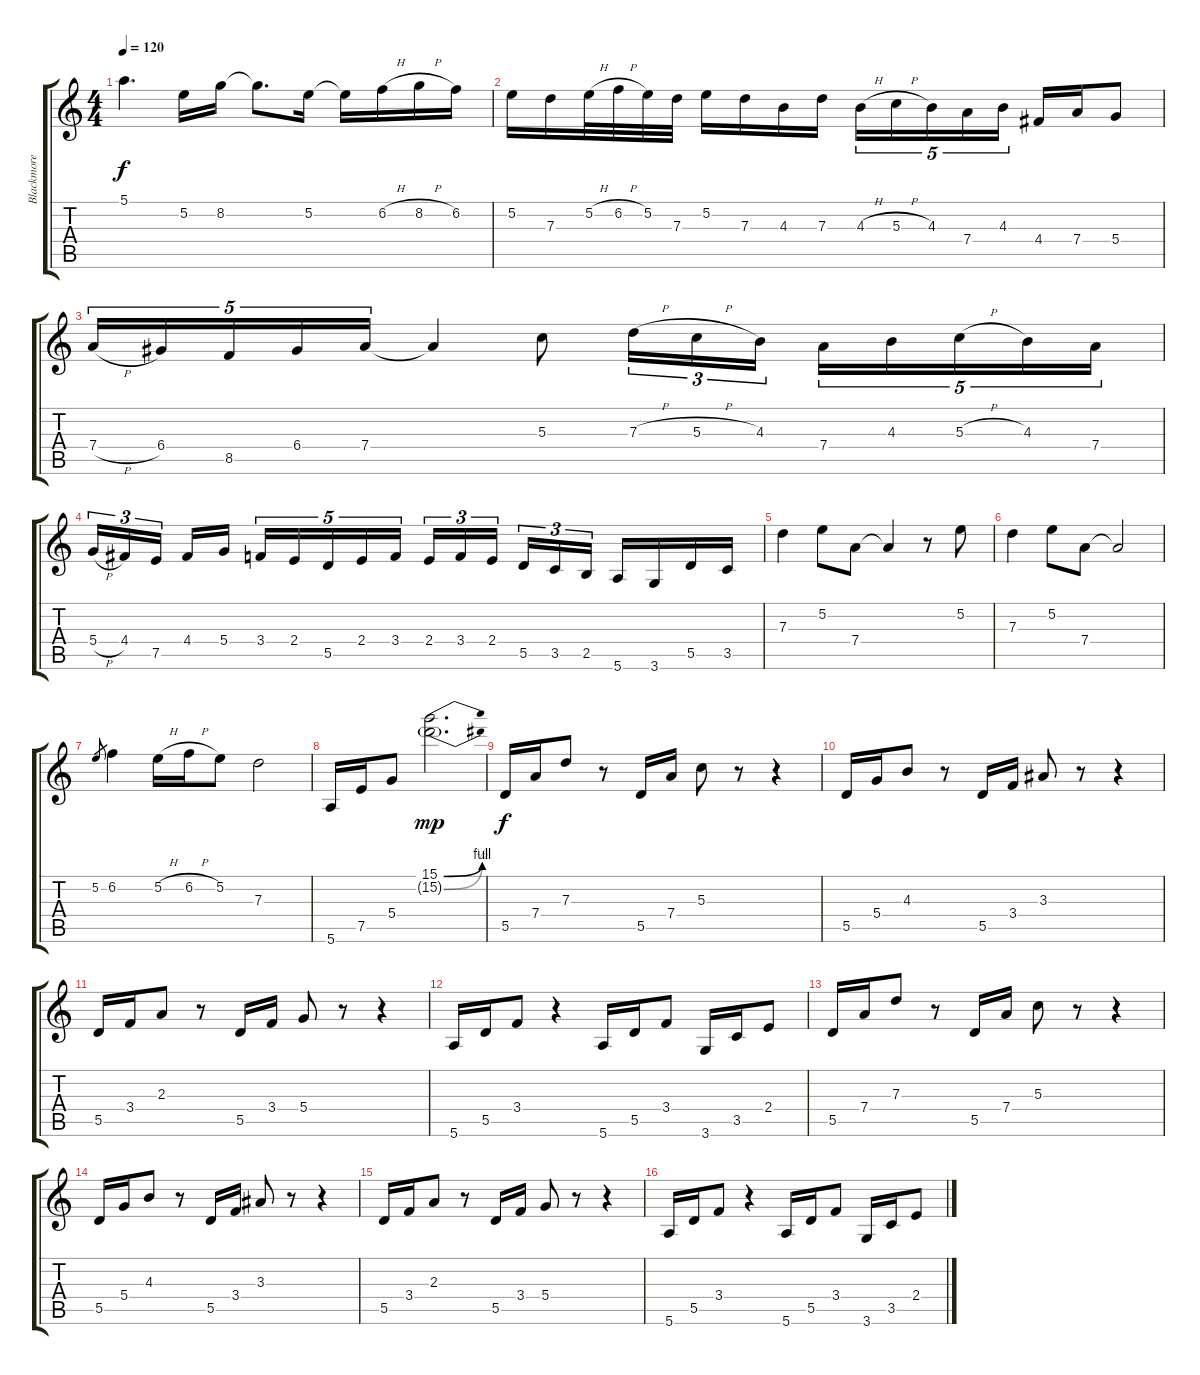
\track ("Blackmore" "Blackmore") {instrument overdrivenguitar}
\staff {score tabs}
\tuning (E4 B3 G3 D3 A2 E2) {hide}
\ts (4 4)
\tempo 120
\clef g2
\ks c
5.1.4{d dy f} 5.2.16 8.2.16 8.2{t}.8{d} 5.2.16 5.2{t}.16 6.2{h}.16 8.2{h}.16 6.2.16 |
5.2.16 7.3.16 5.2{h}.32 6.2{h}.32 5.2.32 7.3.32 5.2.16 7.3.16 4.3.16 7.3.16 4.3{h}.16{tu (5 4)} 5.3{h}.16{tu (5 4)} 4.3.16{tu (5 4)} 7.4.16{tu (5 4)} 4.3.16{tu (5 4)} 4.4.16 7.4.16 5.4.8 |
7.4{h}.16{tu (5 4)} 6.4.16{tu (5 4)} 8.5.16{tu (5 4)} 6.4.16{tu (5 4)} 7.4.16{tu (5 4)} 7.4{t}.4 5.3.8 7.3{h}.16{tu (3 2)} 5.3{h}.16{tu (3 2)} 4.3.16{tu (3 2)} 7.4.16{tu (5 4)} 4.3.16{tu (5 4)} 5.3{h}.16{tu (5 4)} 4.3.16{tu (5 4)} 7.4.16{tu (5 4)} |
5.4{h}.16{tu (3 2)} 4.4.16{tu (3 2)} 7.5.16{tu (3 2) beam splitsecondary} 4.4.16 5.4.16 3.4.16{tu (5 4)} 2.4.16{tu (5 4)} 5.5.16{tu (5 4)} 2.4.16{tu (5 4)} 3.4.16{tu (5 4)} 2.4.16{tu (3 2)} 3.4.16{tu (3 2)} 2.4.16{tu (3 2) beam splitsecondary} 5.5.16{tu (3 2)} 3.5.16{tu (3 2)} 2.5.16{tu (3 2)} 5.6.16 3.6.16 5.5.16 3.5.16 |
7.3.4 5.2.8 7.4.8 7.4{t}.4 r.8 5.2.8 |
7.3.4 5.2.8 7.4.8 7.4{t}.2 |
5.2.8{gr} 6.2.4 5.2{h}.16 6.2{h}.16 5.2.8 7.3.2 |
5.6.16 7.5.16 5.4.8 (15.1{be (bend 0 0 60 4)} 15.2{be (bend 0 0 60 2) g}).2{d dy mp} |
5.5.16{dy f} 7.4.16 7.3.8 r.8 5.5.16 7.4.16 5.3.8 r.8 r.4 |
5.5.16 5.4.16 4.3.8 r.8 5.5.16 3.4.16 3.3.8 r.8 r.4 |
5.5.16 3.4.16 2.3.8 r.8 5.5.16 3.4.16 5.4.8 r.8 r.4 |
5.6.16 5.5.16 3.4.8 r.4 5.6.16 5.5.16 3.4.8 3.6.16 3.5.16 2.4.8 |
5.5.16 7.4.16 7.3.8 r.8 5.5.16 7.4.16 5.3.8 r.8 r.4 |
5.5.16 5.4.16 4.3.8 r.8 5.5.16 3.4.16 3.3.8 r.8 r.4 |
5.5.16 3.4.16 2.3.8 r.8 5.5.16 3.4.16 5.4.8 r.8 r.4 |
5.6.16 5.5.16 3.4.8 r.4 5.6.16 5.5.16 3.4.8 3.6.16 3.5.16 2.4.8
